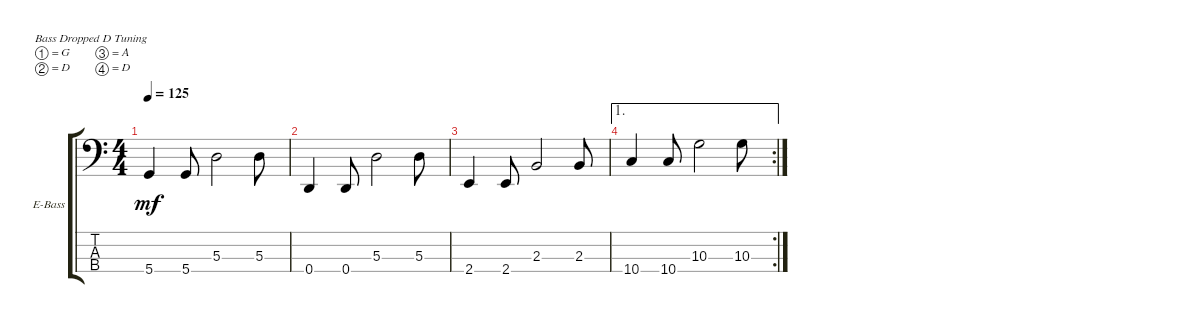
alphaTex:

\defaultSystemsLayout 4
\bracketExtendMode groupsimilarinstruments
\firstSystemTrackNameOrientation horizontal
\otherSystemsTrackNameOrientation horizontal
\track ("Басс" "E-Bass") {instrument electricbassfinger}
\staff {score tabs}
\tuning (G2 D2 A1 D1)
\ts (4 4)
\tempo 125
\clef f4
\ks c
5.4.4{dy mf} 5.4.8 5.3.2 5.3.8 |
0.4.4 0.4.8 5.3.2 5.3.8 |
2.4.4 2.4.8 2.3.2 2.3.8 |
\ae 1
\rc 2
10.4.4 10.4.8 10.3.2 10.3.8
